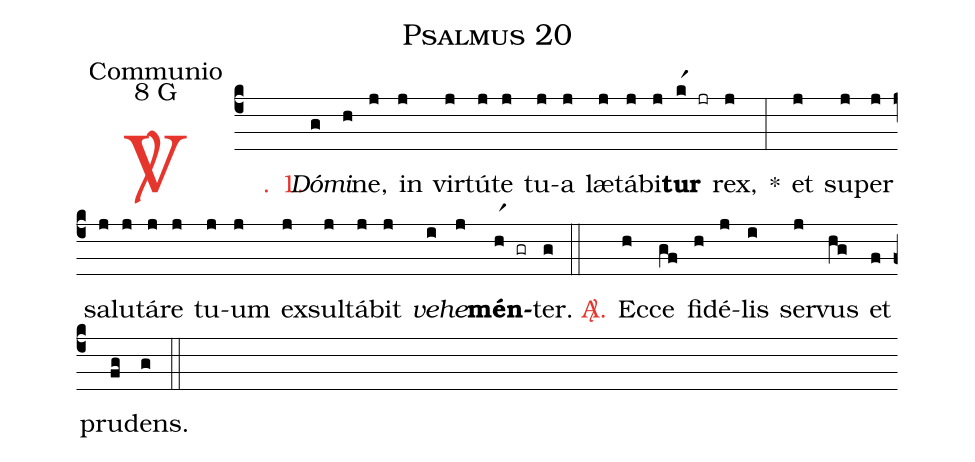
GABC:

name: Psalmus 20;
office-part: Communio;
mode: 8;
mode-differentia: G;
%%
(c4)

<c><sp>V/</sp>. 1.</c>() <i>Dó</i>(g)<i>mi</i>(h)ne,(j) in(j) vir(j)tú(j)te(j) tu(j)a(j) læ(j)tá(j)bi(j)<b>tur</b>(kr1 jr) rex,(j) *(:) et(j) su(j)per(j) sa(j)lu(j)tá(j)re(j) tu(j)um(j) ex(j)sul(j)tá(j)bit(j) <i>ve</i>(i)<i>he</i>(j)<b>mén</b>(hr1 gr)ter.(g)

(::)

<c><sp>A/</sp>.</c>() Ec(h)ce(gf) fi(h)dé(j)lis(i) ser(j)vus(hg) et(f) pru(fg)dens.(g)

(::)
